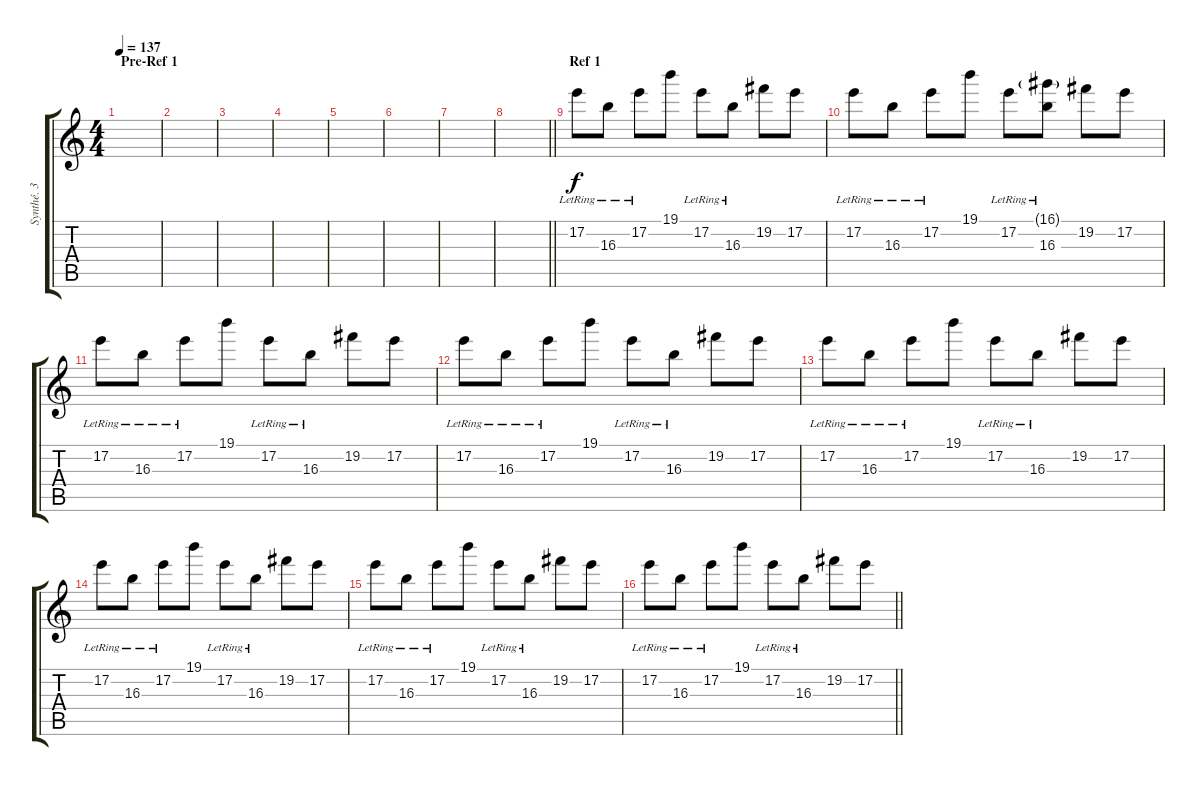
\track ("Synthé. 3" "Synthé. 3") {instrument electricguitarjazz}
\staff {score tabs}
\tuning (E4 B3 G3 D3 A2 E2) {hide}
\ts (4 4)
\section ("" "Pre-Ref 1")
\tempo 137
\clef g2
\ks c
|
|
|
|
|
|
|
\barLineRight lightlight
|
\section ("" "Ref 1")
17.2{lr}.8 16.3{lr}.8 17.2{lr}.8 19.1.8 17.2{lr}.8 16.3{lr}.8 19.2.8 17.2.8 |
17.2{lr}.8 16.3{lr}.8 17.2{lr}.8 19.1.8 17.2{lr}.8 (16.1{g lr} 16.3{lr}).8 19.2.8 17.2.8 |
17.2{lr}.8 16.3{lr}.8 17.2{lr}.8 19.1.8 17.2{lr}.8 16.3{lr}.8 19.2.8 17.2.8 |
17.2{lr}.8 16.3{lr}.8 17.2{lr}.8 19.1.8 17.2{lr}.8 16.3{lr}.8 19.2.8 17.2.8 |
17.2{lr}.8 16.3{lr}.8 17.2{lr}.8 19.1.8 17.2{lr}.8 16.3{lr}.8 19.2.8 17.2.8 |
17.2{lr}.8 16.3{lr}.8 17.2{lr}.8 19.1.8 17.2{lr}.8 16.3{lr}.8 19.2.8 17.2.8 |
17.2{lr}.8 16.3{lr}.8 17.2{lr}.8 19.1.8 17.2{lr}.8 16.3{lr}.8 19.2.8 17.2.8 |
\barLineRight lightlight
17.2{lr}.8 16.3{lr}.8 17.2{lr}.8 19.1.8 17.2{lr}.8 16.3{lr}.8 19.2.8 17.2.8
